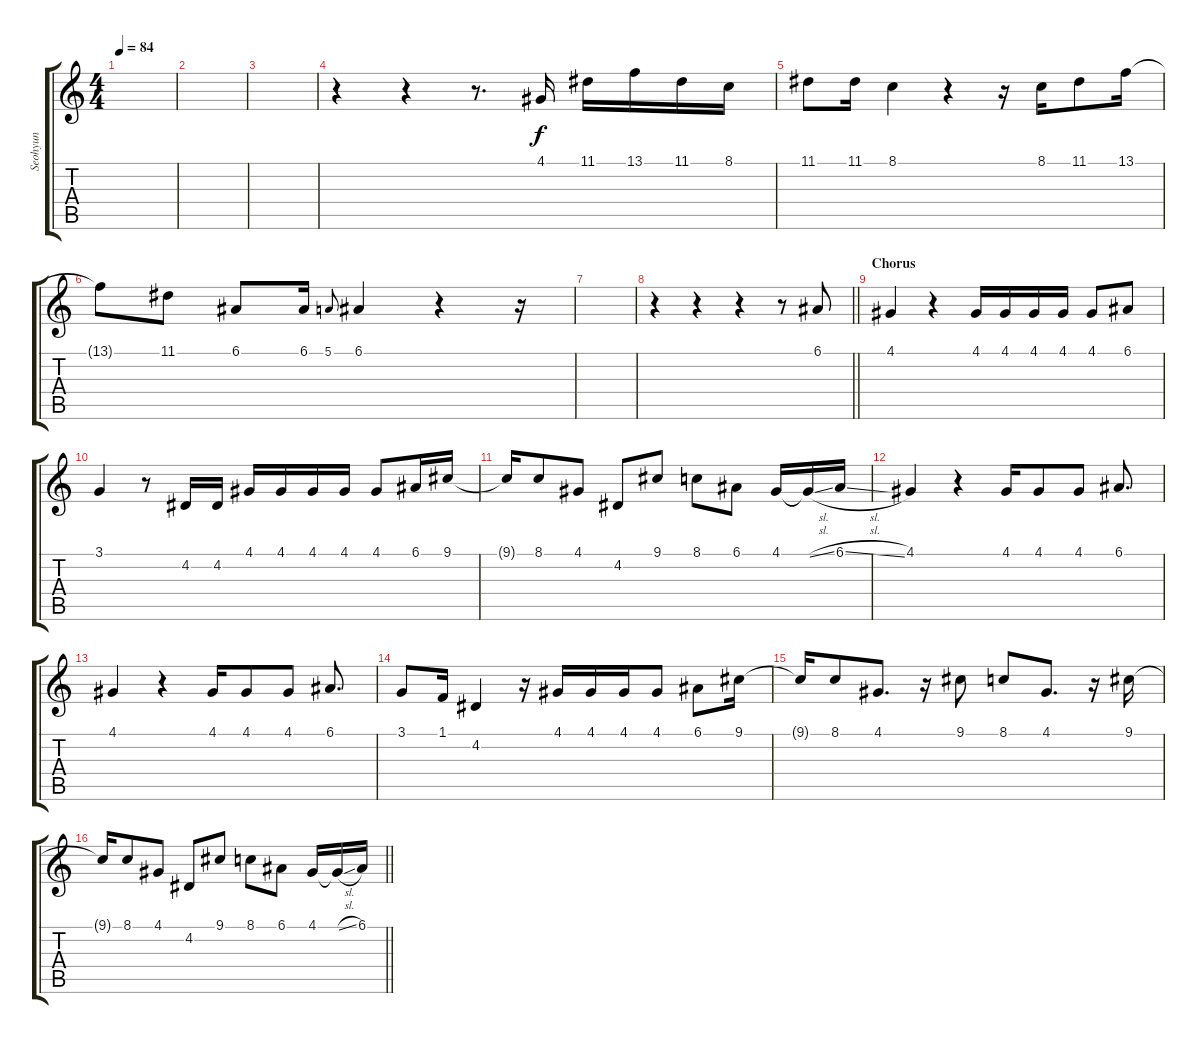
\track ("Seohyun" "Seohyun") {instrument piccolo}
\staff {score tabs}
\tuning (E4 B3 G3 D3 A2 E2) {hide}
\ts (4 4)
\tempo 84
\clef g2
\ks c
|
|
|
r.4{volume 13} r.4 r.8{d} 4.1.16 11.1.16 13.1.16 11.1.16 8.1.16 |
11.1.8 11.1.16 8.1.4 r.4 r.16 8.1.16 11.1.8 13.1.16 |
13.1{t}.8 11.1.8 6.1.8 6.1.16 5.1.8{gr onbeat} 6.1.4 r.4 r.16 |
|
\barLineRight lightlight
r.4 r.4 r.4 r.8 6.1.8{volume 8} |
\section ("" "Chorus")
4.1.4 r.4 4.1.16 4.1.16 4.1.16 4.1.16 4.1.8 6.1.8 |
3.1.4 r.8 4.2.16 4.2.16 4.1.16 4.1.16 4.1.16 4.1.16 4.1.8 6.1.16 9.1.16 |
9.1{t}.16 8.1.8 4.1.8 4.2.8 9.1.8 8.1.8 6.1.8 4.1.16 4.1{sl t}.16 6.1{sl}.16 |
4.1.4 r.4 4.1.16{volume 11} 4.1.8 4.1.8 6.1.8{d} |
4.1.4 r.4 4.1.16 4.1.8 4.1.8 6.1.8{d} |
3.1.8 1.1.16 4.2.4 r.16 4.1.16{volume 8} 4.1.16 4.1.16 4.1.8 6.1.8 9.1.16 |
9.1{t}.16 8.1.8 4.1.8{d} r.16 9.1.8 8.1.8 4.1.8{d} r.16 9.1.16 |
\barLineRight lightlight
9.1{t}.16 8.1.8 4.1.8 4.2.8 9.1.8 8.1.8 6.1.8 4.1.16 4.1{sl t}.16 6.1{sl}.16
